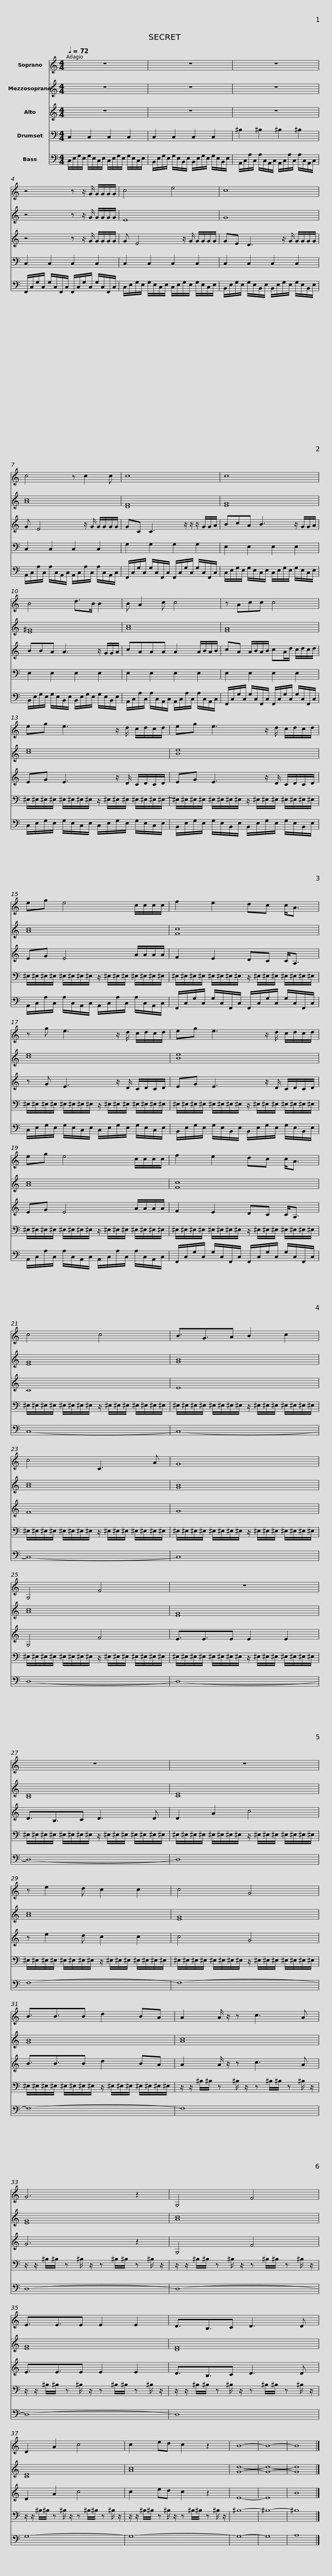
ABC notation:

X:1
%%score 1 ( 2 3 ) 4 5 6
L:1/8
Q:1/4=72
M:4/4
I:linebreak $
K:C
V:1 treble
V:2 treble
V:3 treble
V:4 treble
V:5 bass map=perc
K:none
V:6 bass
V:1
 z8 | z8 |$ z8 | z4 z z/ G/ G/G/G/G/ |$ c4 e4 | %5
 c8 |$ c4 z c2 c | c8 |$ c8 | B4 d>B B2 |$ %10
 B A2 c c4 | z Acc c4 |$ eg e3 z/ d/ c/d/c/d/ | eg e3 z/ d/ c/d/c/d/ |$ eg e4 c/c/c/c/ | %15
 f2 e2 dc c<A |$ z g e3 z/ d/ c/d/c/d/ | eg e3 z/ d/ c/d/c/d/ |$ eg e4 c/c/c/c/ | f2 e2 dc c<A |$ %20
 c4 c4 | B3/2G3/2A B2 c2 |$ c4 C3 A | G8 |$ G,4 F4 | %25
 z8 |$ z8 | z8 |$ z e2 d c2 c2 | c4 G4 |$ %30
 B3/2B3/2B d2 BA | A2 A/ z/ z c3 A | G6 z2 |$ G,4 F4 | E3/2E3/2E E2 E2 | %35
 D3/2B,3/2C D3 D |$ D2 A2 c4 | c2 ed c2 z2 | B8- | B8- | %40
 B8 |] %41
V:2
 z8 | z8 |$ z8 | z4 z z/ G/ G/G/G/G/ |$ E8 | %5
 G8 |$ [Ac]8 | [DF]8 |$ [EG]8 | [E^G]8 |$ %10
 [Ac]8 | [FA]8 |$ [ce]8 | [Be]8 |$ [Ac]8 | %15
 [Fc]8 |$ [ce]8 | [Be]8 |$ [Ac]8 | [Fc]8 |$ %20
 [EG]8 | [GB]8 |$ [Ac]8 | [GB]8 |$ [Ac]8 | %25
 [EG]8 |$ [B,D]8 | [CE]8 |$ [Ac]8 | [EG]8 |$ %30
 [GB]8 | [Ac]8 | [EG]8 |$ [Ac]8 | [EG]8 | %35
 [DF]8 |$ [CE]8 | [Ac]8 | G8- | G8- | %40
 G8 |] %41
V:3
 x8 | x8 |$ x8 | x8 |$ x8 | %5
 x8 |$ x8 | x8 |$ x8 | x8 |$ %10
 x8 | x8 |$ x8 | x8 |$ x8 | %15
 x8 |$ x8 | x8 |$ x8 | x8 |$ %20
 x8 | x8 |$ x8 | x8 |$ x8 | %25
 x8 |$ x8 | x8 |$ x8 | x8 |$ %30
 x8 | x8 | x8 |$ x8 | x8 | %35
 x8 |$ x8 | x8 | d8- | d8- | %40
 d8 |] %41
V:4
 z8 | z8 |$ z8 | z4 z z/ G/ G/G/G/G/ |$ G E4 z/ G/ G/G/G/G/ | %5
 GE D3 z/ G/ G/G/G/G/ |$ G E4 z/ G/ G/G/G/G/ | GC C3 z/ z/ z/ G/G/A/ |$ BcA B3 z/ G/G/A/ | BBA A3 z/ G/G/A/ |$ %10
 cAAA A2 A/B/A/B/ | cA A/B/A/B/ cA/d/ c/d/c/d/ |$ EG E3 z/ D/ C/D/C/D/ | EG E3 z/ D/ C/D/C/D/ |$ EG E4 A/A/A/A/ | %15
 F2 E2 DC C<A, |$ z G E3 z/ D/ C/D/C/D/ | EG E3 z/ D/ C/D/C/D/ |$ EG E4 A/A/A/A/ | F2 E2 DC C<A, |$ %20
 C8 | E8 |$ F8 | G8 |$ G,4 F4 | %25
 E3/2E3/2E E2 E2 |$ D3/2B,3/2C D3 D | D2 A2 c4 |$ z e2 d c2 c2 | c4 G4 |$ %30
 B3/2B3/2B d2 BA | A2 A/ z/ z c3 A | G6 z2 |$ G,4 F4 | E3/2E3/2E E2 E2 | %35
 D3/2B,3/2C D3 D |$ D2 A2 c4 | c2 ed c2 z2 | E8- | E8 | %40
 B8 |] %41
V:5
 C,2 C,2 C,2 C,2 | C,2 C,2 C,2 C,2 |$ ^B,2 ^B,2 ^B,2 ^B,2 | C,2 C,2 C,2 C,2 |$ C,2 C,2 C,2 C,2 | %5
 C,2 C,2 C,2 C,2 |$ C,2 C,2 C,2 C,2 | G,2 G,2 G,2 G,2 |$ E,2 E,2 E,2 E,2 | E,2 E,2 E,2 E,2 |$ %10
 E,2 E,2 E,2 E,2 | E,2 E,2 E,2 E,2 |$ ^E,/^E,/^E,/^E,/ ^E,/^E,/^E,/^E,/ z/ ^E,/^E,/^E,/ ^E,/^E,/^E,/^E,/- | ^E,/^E,/^E,/^E,/ ^E,/^E,/^E,/^E,/ z/ ^E,/^E,/^E,/ ^E,/^E,/^E,/^E,/ |$ ^E,/^E,/^E,/^E,/ ^E,/^E,/^E,/^E,/ z/ ^E,/^E,/^E,/ ^E,/^E,/^E,/^E,/ | %15
 ^E,/^E,/^E,/^E,/ ^E,/^E,/^E,/^E,/ z/ ^E,/^E,/^E,/ ^E,/^E,/^E,/^E,/ |$ ^E,/^E,/^E,/^E,/ ^E,/^E,/^E,/^E,/ z/ ^E,/^E,/^E,/ ^E,/^E,/^E,/^E,/ | ^E,/^E,/^E,/^E,/ ^E,/^E,/^E,/^E,/ z/ ^E,/^E,/^E,/ ^E,/^E,/^E,/^E,/ |$ ^E,/^E,/^E,/^E,/ ^E,/^E,/^E,/^E,/ z/ ^E,/^E,/^E,/ ^E,/^E,/^E,/^E,/ | ^E,/^E,/^E,/^E,/ ^E,/^E,/^E,/^E,/ z/ ^E,/^E,/^E,/ ^E,/^E,/^E,/^E,/ |$ %20
 ^E,/^E,/^E,/^E,/ ^E,/^E,/^E,/^E,/ z/ ^E,/^E,/^E,/ ^E,/^E,/^E,/^E,/ | ^E,/^E,/^E,/^E,/ ^E,/^E,/^E,/^E,/ z/ ^E,/^E,/^E,/ ^E,/^E,/^E,/^E,/ |$ ^E,/^E,/^E,/^E,/ ^E,/^E,/^E,/^E,/ z/ ^E,/^E,/^E,/ ^E,/^E,/^E,/^E,/ | ^E,/^E,/^E,/^E,/ ^E,/^E,/^E,/^E,/ z/ ^E,/^E,/^E,/ ^E,/^E,/^E,/^E,/ |$ ^E,/^E,/^E,/^E,/ ^E,/^E,/^E,/^E,/ z/ ^E,/^E,/^E,/ ^E,/^E,/^E,/^E,/ | %25
 ^E,/^E,/^E,/^E,/ ^E,/^E,/^E,/^E,/ z/ ^E,/^E,/^E,/ ^E,/^E,/^E,/^E,/ |$ ^E,/^E,/^E,/^E,/ ^E,/^E,/^E,/^E,/ z/ ^E,/^E,/^E,/ ^E,/^E,/^E,/^E,/ | ^E,/^E,/^E,/^E,/ ^E,/^E,/^E,/^E,/ z/ ^E,/^E,/^E,/ ^E,/^E,/^E,/^E,/ |$ ^E,/^E,/^E,/^E,/ ^E,/^E,/^E,/^E,/ z/ ^E,/^E,/^E,/ ^E,/^E,/^E,/^E,/ | ^E,/^E,/^E,/^E,/ ^E,/^E,/^E,/^E,/ z/ ^E,/^E,/^E,/ ^E,/^E,/^E,/^E,/ |$ %30
 ^E,/^E,/^E,/^E,/ ^E,/^E,/^E,/^E,/ z/ ^E,/^E,/^E,/ ^E,/^E,/^E,/^E,/ | z/ z/ ^B,/^B,/ z ^B,/ z/ z ^B,/^B,/ z ^B,/ z/ | z/ z/ ^B,/^B,/ z ^B,/ z/ z ^B,/^B,/ z ^B,/ z/ |$ z/ z/ ^B,/^B,/ z ^B,/ z/ z ^B,/^B,/ z ^B,/ z/ | z/ z/ ^B,/^B,/ z ^B,/ z/ z ^B,/^B,/ z ^B,/ z/ | %35
 z/ z/ ^B,/^B,/ z ^B,/ z/ z ^B,/^B,/ z ^B,/ z/ |$ z/ z/ ^B,/^B,/ z ^B,/ z/ z ^B,/^B,/ z ^B,/ z/ | z/ z/ ^B,/^B,/ z ^B,/ z/ z ^B,/^B,/ z ^B,/ z/ | ^B,8- | ^B,8- | %40
 ^B,8 |] %41
V:6
 C,/E,/G,/E,/ G,/E,/C,/E,/ C,/E,/G,/E,/ G,/E,/C,/E,/ | B,,/E,/G,/E,/ G,/E,/B,,/E,/ B,,/E,/G,/E,/ G,/E,/B,,/E,/ |$ A,,/C,/A,/C,/ A,/C,/A,,/C,/ A,,/C,/A,/C,/ A,/C,/A,,/C,/ | F,,/C,/G,/C,/ G,/C,/F,,/C,/ F,,/C,/G,/C,/ G,/C,/F,,/C,/ |$ C,/E,/G,/E,/ G,/E,/C,/E,/ C,/E,/G,/E,/ G,/E,/C,/E,/ | %5
 B,,/E,/G,/E,/ G,/E,/B,,/E,/ B,,/E,/G,/E,/ G,/E,/B,,/E,/ |$ A,,/C,/A,/C,/ A,/C,/A,,/C,/ A,,/C,/A,/C,/ A,/C,/A,,/C,/ | F,,/C,/G,/C,/ G,/C,/F,,/C,/ F,,/C,/G,/C,/ G,/C,/F,,/C,/ |$ C,/E,/G,/E,/ G,/E,/C,/E,/ C,/E,/G,/E,/ G,/E,/C,/E,/ | B,,/E,/G,/E,/ G,/E,/B,,/E,/ B,,/E,/G,/E,/ G,/E,/B,,/E,/ |$ %10
 A,,/C,/A,/C,/ A,/C,/A,,/C,/ A,,/C,/A,/C,/ A,/C,/A,,/C,/ | F,,/C,/G,/C,/ G,/C,/F,,/C,/ F,,/C,/G,/C,/ G,/C,/F,,/C,/ |$ C,/E,/G,/E,/ G,/E,/C,/E,/ C,/E,/G,/E,/ G,/E,/C,/E,/ | B,,/E,/G,/E,/ G,/E,/B,,/E,/ B,,/E,/G,/E,/ G,/E,/B,,/E,/ |$ A,,/C,/A,/C,/ A,/C,/A,,/C,/ A,,/C,/A,/C,/ A,/C,/A,,/C,/ | %15
 F,,/C,/G,/C,/ G,/C,/F,,/C,/ F,,/C,/G,/C,/ G,/C,/F,,/C,/ |$ C,/E,/G,/E,/ G,/E,/C,/E,/ C,/E,/G,/E,/ G,/E,/C,/E,/ | B,,/E,/G,/E,/ G,/E,/B,,/E,/ B,,/E,/G,/E,/ G,/E,/B,,/E,/ |$ A,,/C,/A,/C,/ A,/C,/A,,/C,/ A,,/C,/A,/C,/ A,/C,/A,,/C,/ | F,,/C,/G,/C,/ G,/C,/F,,/C,/ F,,/C,/G,/C,/ G,/C,/F,,/C,/ |$ %20
 C,8- | C,8- |$ C,8- | C,8 |$ D,8- | %25
 D,8- |$ D,8- | D,8 |$ F,8- | F,8- |$ %30
 F,8- | F,8 | D,8- |$ D,8- | D,8- | %35
 D,8 |$ G,8- | G,8- | G,8- | G,8 | %40
 A,8 |] %41
